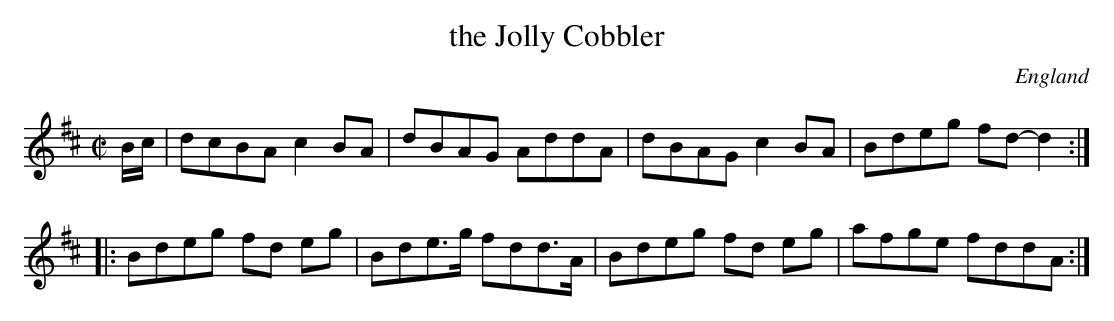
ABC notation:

X:1
T:the Jolly Cobbler
M:C|
O:England
K:D major
B/2c/2|dcBA c2BA|dBAG AddA|\
dBAG c2BA|Bdeg fd-d2:|
|:Bdeg fd eg|Bde>g fdd>A|\
Bdeg fd eg|afge fddA:|
